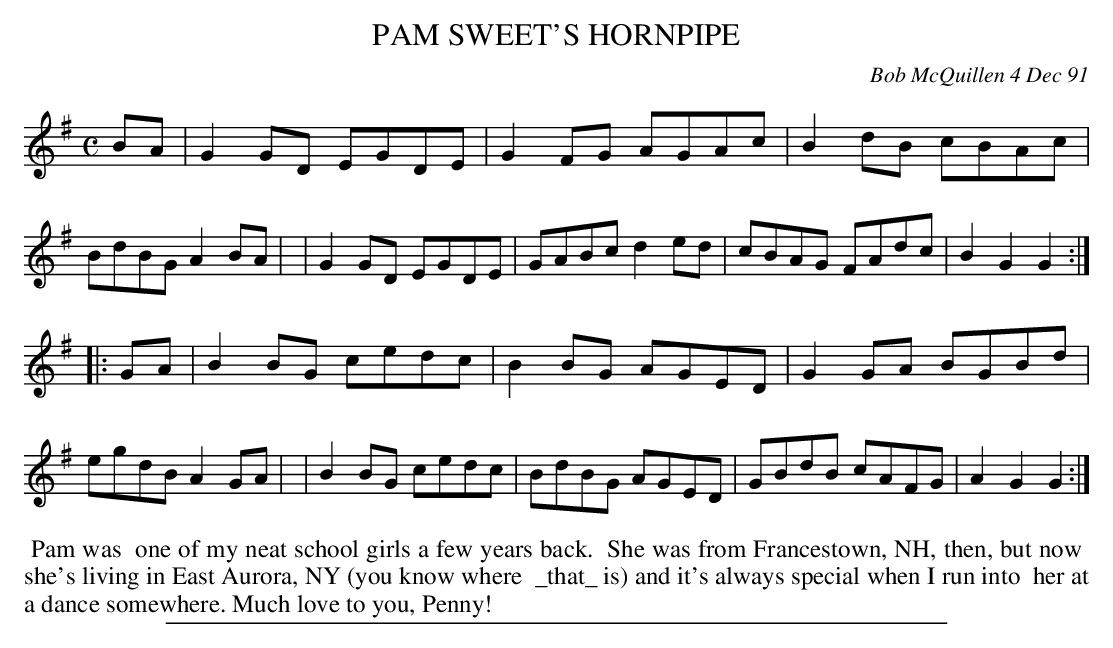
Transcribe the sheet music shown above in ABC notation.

X:1
T: PAM SWEET'S HORNPIPE
C: Bob McQuillen 4 Dec 91
M: C
L: 1/8
K: G
BA \
| G2GD EGDE | G2FG AGAc | B2dB cBAc | BdBG A2BA |\
| G2GD EGDE | GABc d2ed | cBAG FAdc | B2G2 G2 :|
|: GA \
| B2BG cedc | B2BG AGED | G2GA BGBd | egdB A2GA |\
| B2BG cedc | BdBG AGED | GBdB cAFG | A2G2 G2 :|
